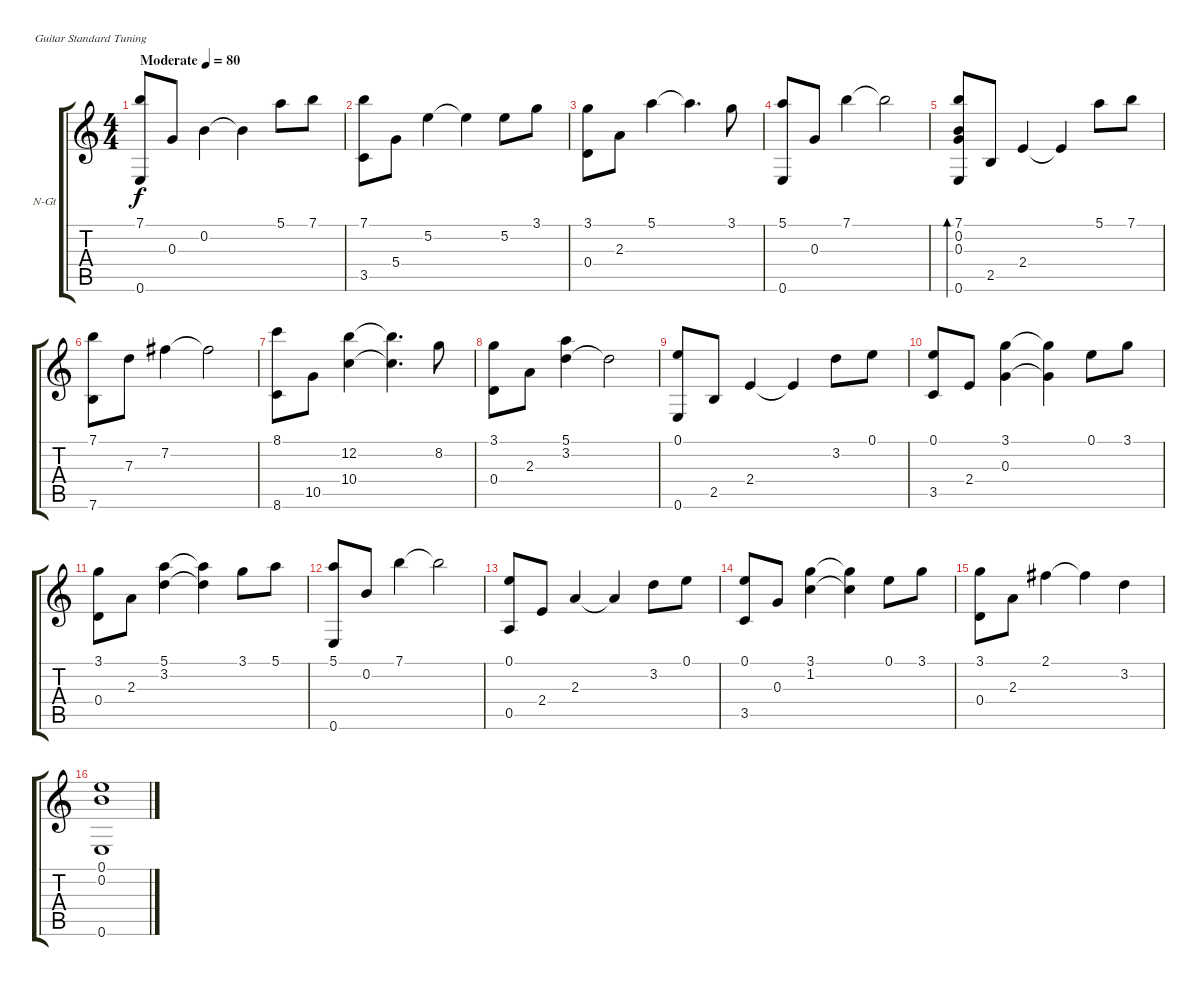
\bracketExtendMode groupsimilarinstruments
\firstSystemTrackNameOrientation horizontal
\otherSystemsTrackNameOrientation horizontal
\track ("Track 1" "N-Gt") {instrument acousticguitarnylon}
\staff {score tabs}
\tuning (E4 B3 G3 D3 A2 E2)
\ts (4 4)
\beaming (8 2 2 2 2)
\tempo (80 "Moderate")
\clef g2
\ks c
(7.1 0.6).8{dy f instrument acousticguitarnylon} 0.3.8 0.2.4 0.2{t}.4 5.1.8 7.1.8 |
(7.1 3.5).8 5.4.8 5.2.4 5.2{t}.4 5.2.8 3.1.8 |
(3.1 0.4).8 2.3.8 5.1.4 5.1{t}.4{d} 3.1.8 |
(5.1 0.6).8 0.3.8 7.1.4 7.1{t}.2 |
(7.1 0.2 0.3 0.6).8{bd 60} 2.5.8 2.4.4 2.4{t}.4 5.1.8 7.1.8 |
(7.1 7.6).8 7.3.8 7.2.4 7.2{t}.2 |
(8.1 8.6).8 10.5.8 (12.2 10.4).4 (12.2{t} 10.4{t}).4{d} 8.2.8 |
(3.1 0.4).8 2.3.8 (5.1 3.2).4 3.2{t}.2 |
(0.1 0.6).8 2.5.8 2.4.4 2.4{t}.4 3.2.8 0.1.8 |
(0.1 3.5).8 2.4.8 (3.1 0.3).4 (3.1{t} 0.3{t}).4 0.1.8 3.1.8 |
(3.1 0.4).8 2.3.8 (5.1 3.2).4 (5.1{t} 3.2{t}).4 3.1.8 5.1.8 |
(5.1 0.6).8 0.2.8 7.1.4 7.1{t}.2 |
(0.1 0.5).8 2.4.8 2.3.4 2.3{t}.4 3.2.8 0.1.8 |
(0.1 3.5).8 0.3.8 (3.1 1.2).4 (3.1{t} 1.2{t}).4 0.1.8 3.1.8 |
(3.1 0.4).8 2.3.8 2.1.4 2.1{t}.4 3.2.4 |
(0.1 0.2 0.6).1
